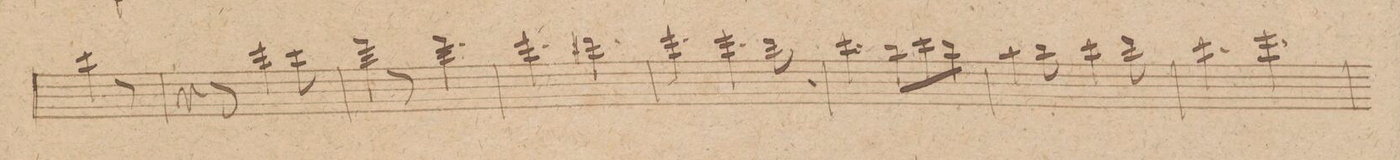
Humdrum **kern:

**kern	**dynam
*I"Flauto 1mo	*
*clefG2	*
*k[]	*
*M6/8	*
4ccc\	.
8r	.
=105	=105
4r	.
8r	.
4eee\	.
8ccc\	.
=106	=106
4fff\	.
8r	.
4.fff\	.
=107	=107
4.eee\	.
4.ddd#X\	.
=108	=108
4.eee\	.
4eee\	.
8ddd\	.
=109	=109
4.ccc\	.
8bb\L	.
8ccc\	.
8bb\J	.
=110	=110
4aa\	.
8bb\	.
4ccc\	.
8ddd\	.
=111	=111
4.ccc\	.
4.eee\	.
=112	=112
*-	*-
